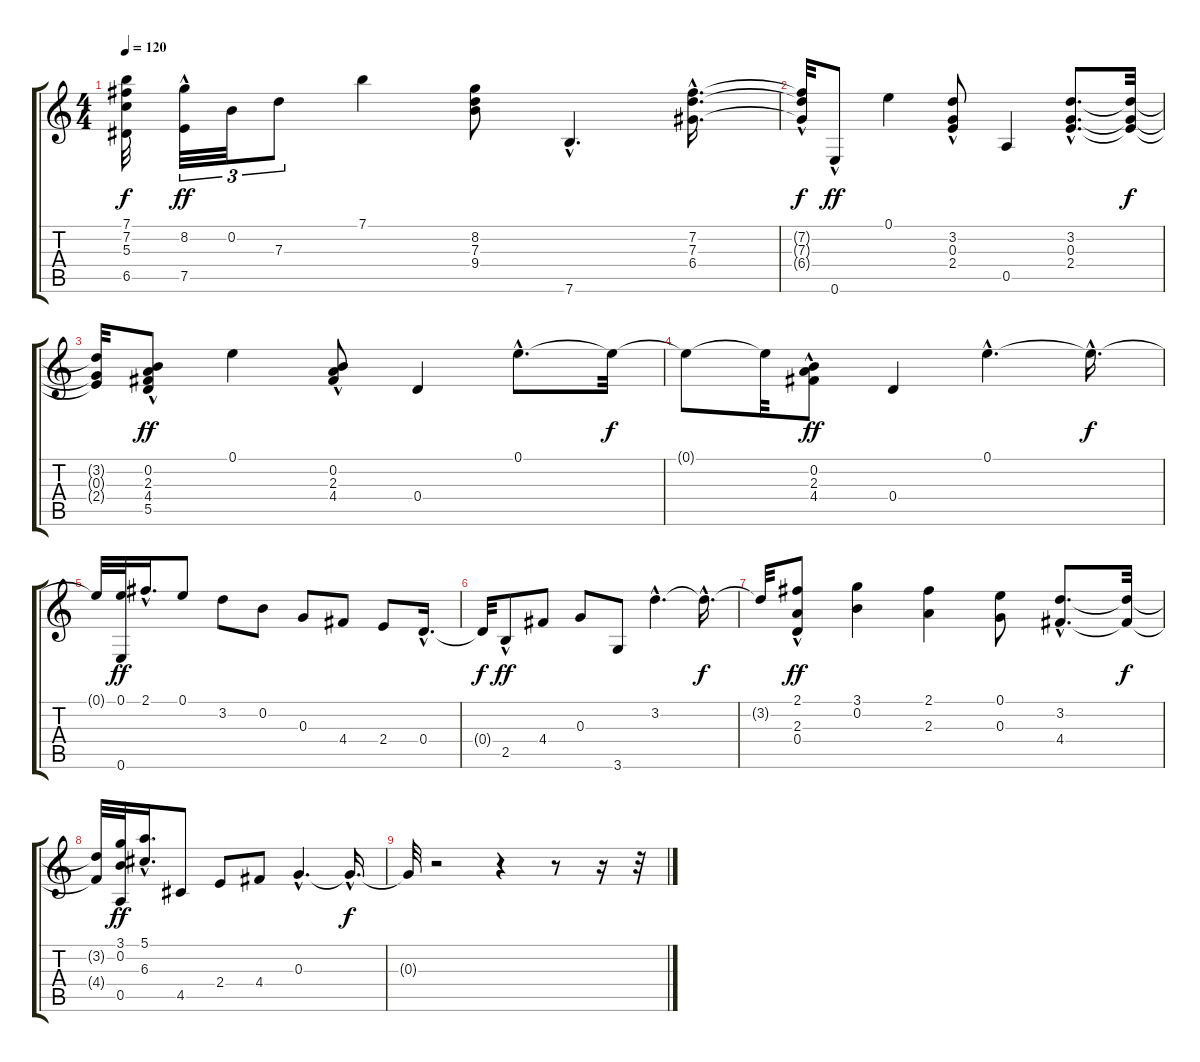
\track "" {instrument acousticguitarnylon}
\staff {score tabs}
\tuning (E4 B3 G3 D3 A2 E2) {hide}
\ts (4 4)
\tempo 120
\clef g2
\ks c
(7.1{t} 7.2{t} 5.3{t} 6.5{t}).32{dy f} (8.2 7.5{hac}).32{tu (3 2) dy ff} 0.2.32{tu (3 2)} 7.3.8{tu (3 2)} 7.1.4 (8.2 7.3 9.4).8 7.6{hac}.4{d} (7.2{hac} 7.3{hac} 6.4{hac}).16{d} |
(7.2{t} 7.3{t} 6.4{hac t}).32{dy f} 0.6{hac}.8{dy ff} 0.1.4 (3.2{hac} 0.3{hac} 2.4{hac}).8 0.5.4 (3.2{hac} 0.3{hac} 2.4{hac}).8{d} (3.2{t} 0.3{t} 2.4{t}).32{dy f} |
(3.2{t} 0.3{t} 2.4{t}).32 (0.2 2.3{hac} 4.4{hac} 5.5{hac}).8{dy ff} 0.1.4 (0.2{hac} 2.3{hac} 4.4{hac}).8 0.4.4 0.1{hac}.8{d} 0.1{t}.32{dy f} |
0.1{t}.8 0.1{t}.32 (0.2{hac} 2.3{hac} 4.4{hac}).8{dy ff} 0.4.4 0.1{hac}.4{d} 0.1{hac t}.16{d dy f} |
0.1{t}.32 (0.1 0.6).32{dy ff} 2.1{hac}.16{d} 0.1.8 3.2.8 0.2.8 0.3.8 4.4.8 2.4.8 0.4{hac}.16{d} |
0.4{t}.32{dy f} 2.5{hac}.8{dy ff} 4.4.8 0.3.8 3.6.8 3.2{hac}.4{d} 3.2{hac t}.16{d dy f} |
3.2{t}.32 (2.1 2.3 0.4{hac}).8{dy ff} (3.1 0.2).4 (2.1 2.3).4 (0.1 0.3).8 (3.2{hac} 4.4{hac}).8{d} (3.2{t} 4.4{t}).32{dy f} |
(3.2{t} 4.4{t}).32 (3.1 0.2 0.5).32{dy ff} (5.1{hac} 6.3{hac}).16{d} 4.5.8 2.4.8 4.4.8 0.3{hac}.4{d} 0.3{hac t}.16{d dy f} |
0.3{t}.32 r.2 r.4 r.8 r.16 r.32
